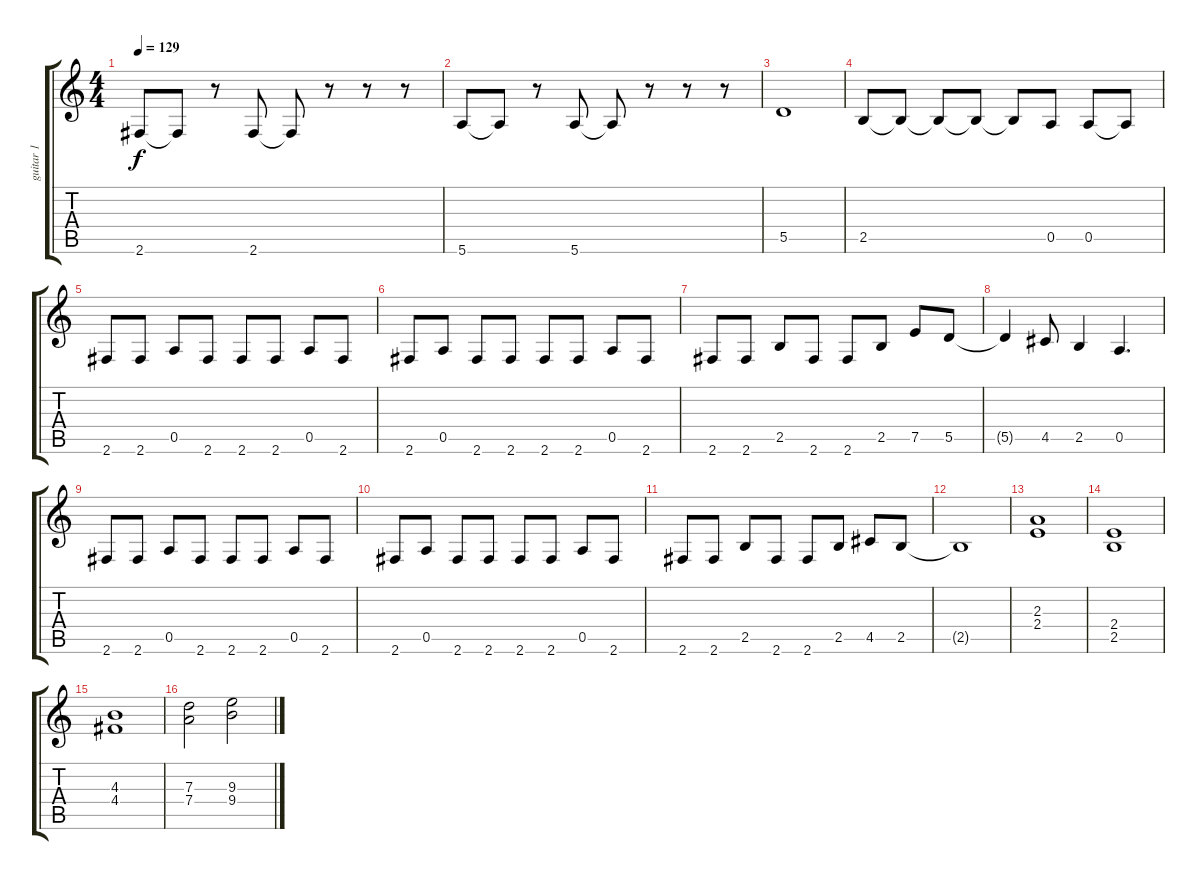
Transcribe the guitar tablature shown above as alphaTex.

\track ("guitar 1" "guitar 1") {instrument overdrivenguitar}
\staff {score tabs}
\tuning (E4 B3 G3 D3 A2 E2) {hide}
\ts (4 4)
\tempo 129
\clef g2
\ks c
2.6.8{dy f volume 9 instrument overdrivenguitar} 2.6{t}.8 r.8 2.6.8 2.6{t}.8 r.8 r.8 r.8 |
5.6.8 5.6{t}.8 r.8 5.6.8 5.6{t}.8 r.8 r.8 r.8 |
5.5.1 |
2.5.8 2.5{t}.8 2.5{t}.8 2.5{t}.8 2.5{t}.8 0.5.8 0.5.8 0.5{t}.8 |
2.6.8{volume 14} 2.6.8 0.5.8 2.6.8 2.6.8 2.6.8 0.5.8 2.6.8 |
2.6.8{volume 11} 0.5.8 2.6.8 2.6.8 2.6.8 2.6.8 0.5.8 2.6.8 |
2.6.8 2.6.8 2.5.8 2.6.8 2.6.8 2.5.8 7.5.8 5.5.8 |
5.5{t}.4 4.5.8 2.5.4 0.5.4{d} |
2.6.8 2.6.8 0.5.8 2.6.8 2.6.8 2.6.8 0.5.8 2.6.8 |
2.6.8 0.5.8 2.6.8 2.6.8 2.6.8 2.6.8 0.5.8 2.6.8 |
2.6.8 2.6.8 2.5.8 2.6.8 2.6.8 2.5.8 4.5.8 2.5.8 |
2.5{t}.1 |
(2.3 2.4).1 |
(2.4 2.5).1 |
(4.3 4.4).1 |
(7.3 7.4).2 (9.3 9.4).2
